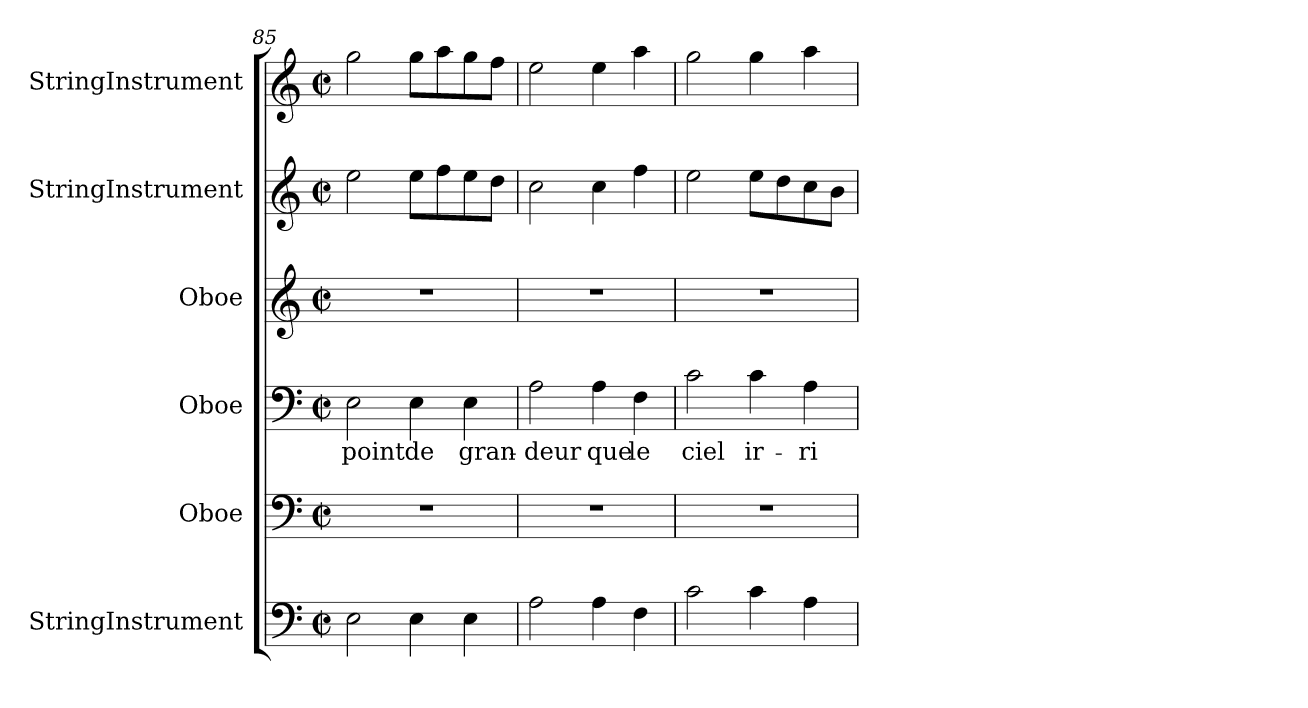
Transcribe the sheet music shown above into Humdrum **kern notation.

**kern	**kern	**kern	**text	**kern	**kern	**kern
*part6	*part5	*part4	*part4	*part3	*part2	*part1
*staff6	*staff5	*staff4	*staff4	*staff3	*staff2	*staff1
*I"StringInstrument	*I"Oboe	*I"Oboe	*	*I"Oboe	*I"StringInstrument	*I"StringInstrument
*I'Str	*I'Ob	*I'Ob	*	*I'Ob	*I'Str	*I'Str
!!LO:PB:g=z
*clefF4	*clefF4	*clefF4	*	*clefG2	*clefG2	*clefG2
*k[]	*k[]	*k[]	*	*k[]	*k[]	*k[]
*C:	*C:	*C:	*	*C:	*C:	*C:
*M2/2	*M2/2	*M2/2	*	*M2/2	*M2/2	*M2/2
*met(c|)	*met(c|)	*met(c|)	*	*met(c|)	*met(c|)	*met(c|)
=85	=85	=85	=85	=85	=85	=85
2E\	1r	2E\	point	1r	2ee\	2gg\
4E\	.	4E\	de	.	8ee\L	8gg\L
.	.	.	.	.	8ff\	8aa\
4E\	.	4E\	gran-	.	8ee\	8gg\
.	.	.	.	.	8dd\J	8ff\J
=86	=86	=86	=86	=86	=86	=86
2A\	1r	2A\	-deur	1r	2cc\	2ee\
4A\	.	4A\	que	.	4cc\	4ee\
4F\	.	4F\	le	.	4ff\	4aa\
=87	=87	=87	=87	=87	=87	=87
2c\	1r	2c\	ciel	1r	2ee\	2gg\
4c\	.	4c\	ir-	.	8ee\L	4gg\
.	.	.	.	.	8dd\	.
4A\	.	4A\	-ri-	.	8cc\	4aa\
.	.	.	.	.	8b\J	.
=	=	=	=	=	=	=
*-	*-	*-	*-	*-	*-	*-
